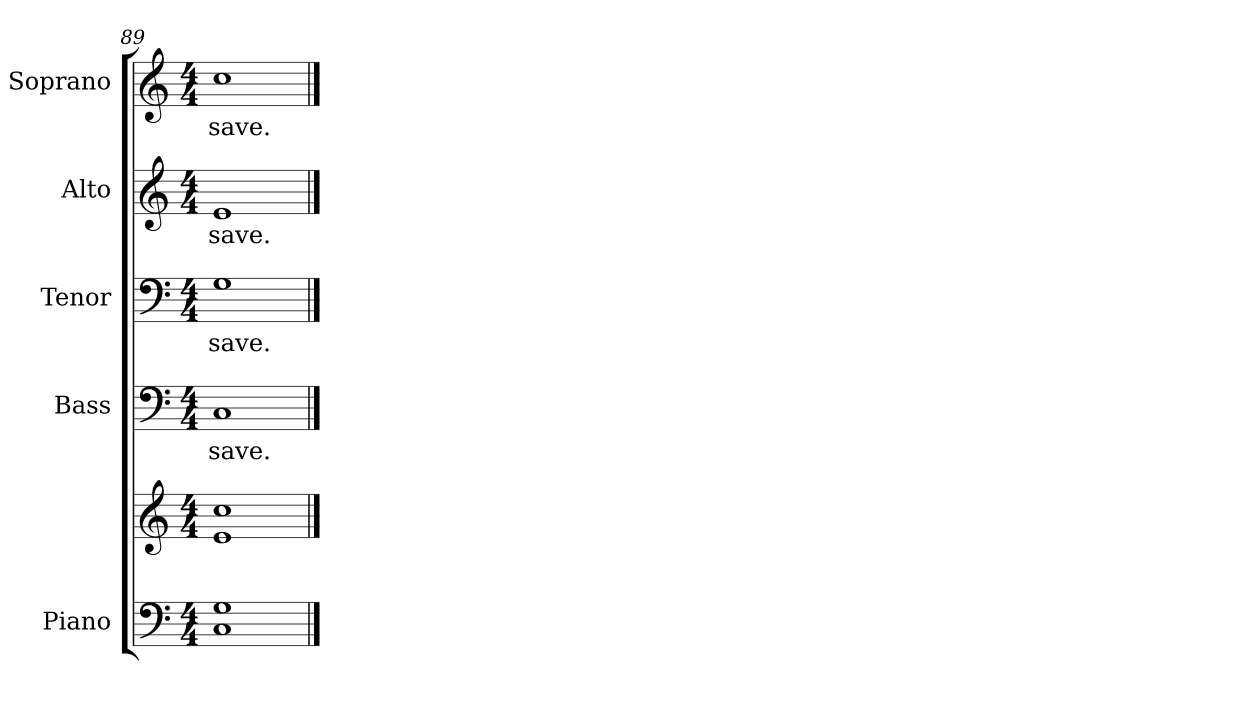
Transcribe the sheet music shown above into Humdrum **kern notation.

**kern	**kern	**kern	**text	**kern	**text	**kern	**text	**kern	**text
*part5	*part5	*part4	*part4	*part3	*part3	*part2	*part2	*part1	*part1
*staff6	*staff5	*staff4	*staff4	*staff3	*staff3	*staff2	*staff2	*staff1	*staff1
*I"Piano	*	*I"Bass	*	*I"Tenor	*	*I"Alto	*	*I"Soprano	*
*I'Pno.	*	*I'B.	*	*I'T.	*	*I'A.	*	*I'S.	*
*clefF4	*clefG2	*clefF4	*	*clefF4	*	*clefG2	*	*clefG2	*
*k[]	*k[]	*k[]	*	*k[]	*	*k[]	*	*k[]	*
*C:	*C:	*C:	*	*C:	*	*C:	*	*C:	*
*M4/4	*M4/4	*M4/4	*	*M4/4	*	*M4/4	*	*M4/4	*
=89	=89	=89	=89	=89	=89	=89	=89	=89	=89
!	!	!	!LO:LY:b:color=#000000	!	!	!	!	!	!
!	!	!	!	!	!LO:LY:b:color=#000000	!	!	!	!
!	!	!	!	!	!	!	!LO:LY:b:color=#000000	!	!
!	!	!	!	!	!	!	!	!	!LO:LY:b:color=#000000
1Ci 1Gi	1ei 1cci	1Ci	save.	1Gi	save.	1ei	save.	1cci	save.
==	==	==	==	==	==	==	==	==	==
*-	*-	*-	*-	*-	*-	*-	*-	*-	*-
